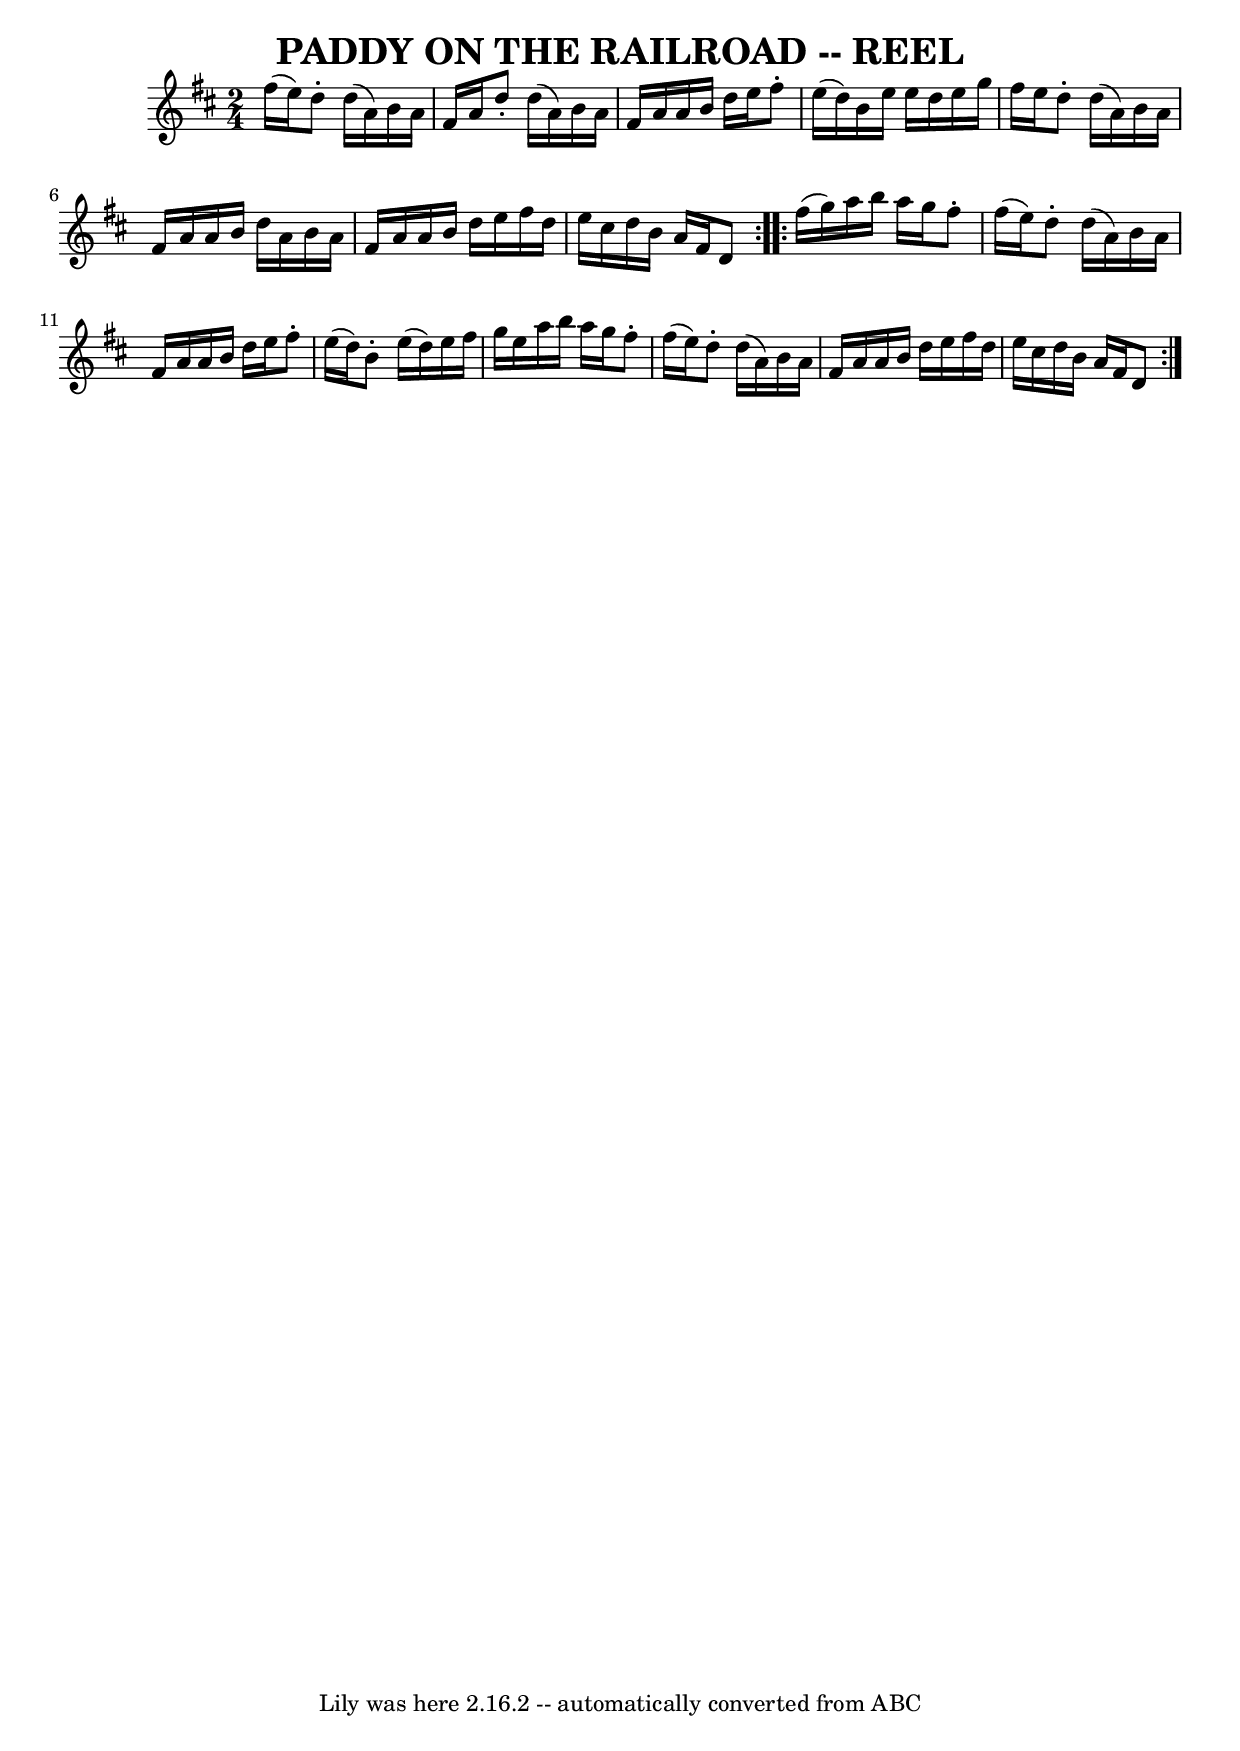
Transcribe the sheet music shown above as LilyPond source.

\version "2.16.2"
\include "Mammoth.ily"
\header {
  %% book = "Ryan's Mammoth Collection of Fiddle Tunes"
  crossRefNumber = "1"
  footnotes = "\\\\AKA The Merry Blacksmith"
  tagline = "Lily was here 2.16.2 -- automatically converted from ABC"
  title = "PADDY ON THE RAILROAD -- REEL"

}
voicedefault =  {



  \repeat volta 2 {

    \time 2/4 
    \key d \major
    fis''16 (e''16)   |
    d''8-. d''16 (a'16) b'16 a'16 fis'16 a'16    |
    d''8-. d''16 (
    a'16) b'16 a'16 fis'16 a'16    |
    a'16 b'16 d''16   
    e''16 fis''8-. e''16 (d''16)   |
    b'16 e''16 e''16   
    d''16 e''16 g''16 fis''16 e''16    |
    d''8-. d''16 (
    a'16) b'16 a'16 fis'16 a'16    |
    a'16 b'16 d''16  
    a'16 b'16 a'16 fis'16 a'16    |
    a'16 b'16 d''16    
    e''16 fis''16 d''16 e''16 cis''16    |
    d''16 b'16    
    a'16 fis'16 d'8    
  }     
  \repeat volta 2 {
    fis''16 (g''16)    |
    a''16 b''16 a''16 g''16 fis''8-. fis''16 (e''16)   |
    d''8-. d''16 (a'16) b'16 a'16 fis'16 a'16    |
    a'16 b'16 d''16 e''16 fis''8-. e''16 (d''16)    |
    b'8-. e''16 (d''16) e''16 fis''16 g''16 e''16     |
    a''16 b''16 a''16 g''16 fis''8-. fis''16 (e''16)   |
    d''8-. d''16 (a'16) b'16 a'16 fis'16 a'16    |
    a'16 b'16 d''16 e''16 fis''16 d''16 e''16    
    cis''16    |
    d''16 b'16 a'16 fis'16 d'8    
  }   

}

\score{
  <<

    \context Staff="default"
    {
      \voicedefault 
      
    }

  >>
  \layout {
    
  }
  \midi {
  }

}
